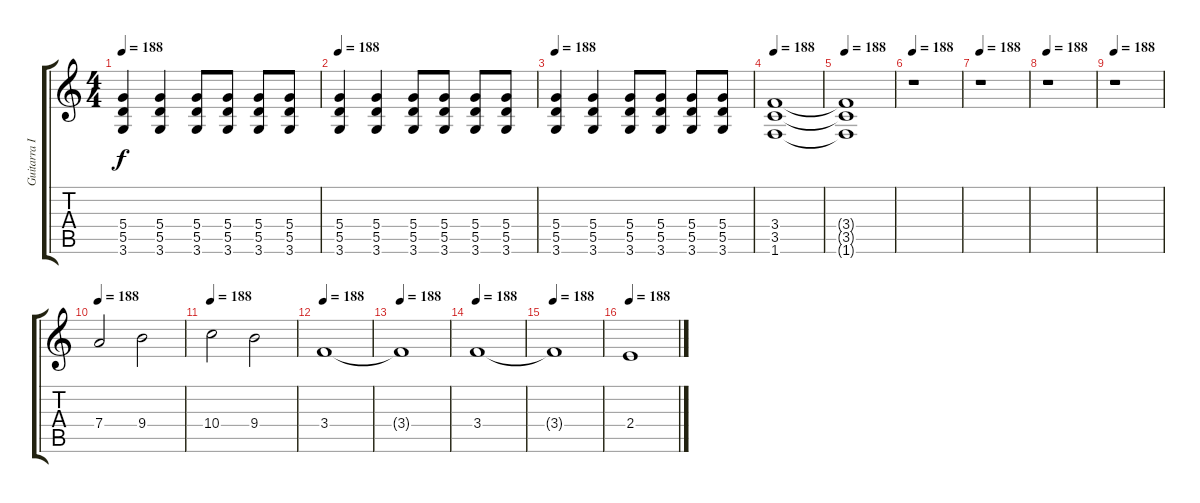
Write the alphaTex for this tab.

\track ("Guitarra II" "Guitarra I") {instrument distortionguitar}
\staff {score tabs}
\tuning (E4 B3 G3 D3 A2 E2) {hide}
\ts (4 4)
\tempo 188
\clef g2
\ks c
(5.4 5.5 3.6).4{dy f} (5.4 5.5 3.6).4 (5.4 5.5 3.6).8 (5.4 5.5 3.6).8 (5.4 5.5 3.6).8 (5.4 5.5 3.6).8 |
\tempo 188
(5.4 5.5 3.6).4 (5.4 5.5 3.6).4 (5.4 5.5 3.6).8 (5.4 5.5 3.6).8 (5.4 5.5 3.6).8 (5.4 5.5 3.6).8 |
\tempo 188
(5.4 5.5 3.6).4 (5.4 5.5 3.6).4 (5.4 5.5 3.6).8 (5.4 5.5 3.6).8 (5.4 5.5 3.6).8 (5.4 5.5 3.6).8 |
\tempo 188
(3.4 3.5 1.6).1{volume 0} |
\tempo 188
(3.4{t} 3.5{t} 1.6{t}).1 |
\tempo 188
r.1 |
\tempo 188
r.1 |
\tempo 188
r.1 |
\tempo 188
r.1 |
\tempo 188
7.4.2{volume 14 balance 12} 9.4.2 |
\tempo 188
10.4.2 9.4.2 |
\tempo 188
3.4.1 |
\tempo 188
3.4{t}.1 |
\tempo 188
3.4.1 |
\tempo 188
3.4{t}.1 |
\tempo 188
2.4.1
